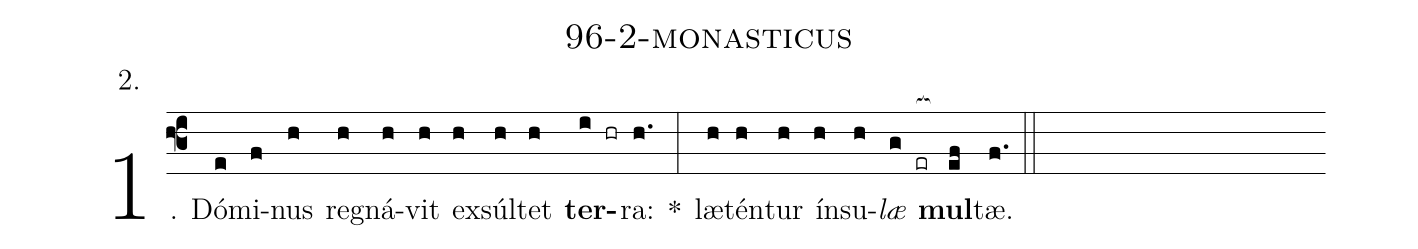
name: 96-2-monasticus;
annotation: 2.;
%%
(f3)1. Dó(e)mi(f)nus(h) re(h)gná(h)vit(h) ex(h)súl(h)tet(h) <b>ter</b>(i hr)ra:(h.) *(:) læ(h)tén(h)tur(h) ín(h)su(h)<i>læ</i>(g er[ocb:1{]) <b>mul</b>(ef[ocb:0}])tæ.(f.) (::)
